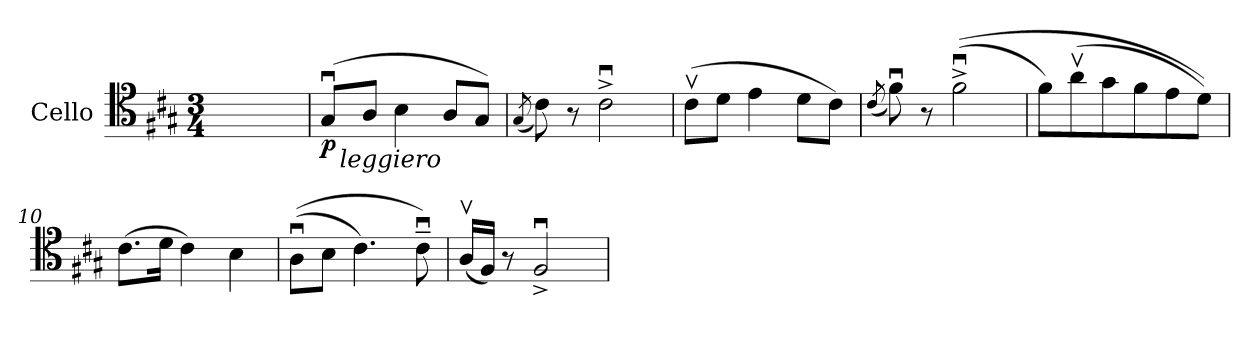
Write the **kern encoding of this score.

**kern	**dynam
*part1	*part1
*staff1	*staff1
*I"Cello	*
*clefC4	*
*k[f#c#g#]	*
*M3/4	*
=1	=1
2.ryy	.
=5	=5
*MM240	*
!	!LO:DY:b
*^	*
(>8G#u/L	20ryy	p
!	!LO:TX:b:i:t=leggiero	!
.	5%2..ryy	.
8A/J	.	.
4B\	.	.
8A/L	.	.
8G#/J)	.	.
*v	*v	*
=6	=6
(>8qG#/	.
8c#\)	.
8r	.
2c#^u\	.
=7	=7
(>8c#v\L	.
8d\J	.
4e\	.
8d\L	.
8c#\J)	.
=8	=8
(>8qc#/	.
8f#u\)	.
8r	.
(>(>2f#^u\	.
=9	=9
8f#\L)	.
(>8av\	.
8g#\	.
8f#\	.
8e\	.
8d\J))	.
!!LO:LB:g=z
=10	=10
(>8.c#\L	.
16d\Jk	.
4c#\)	.
4B\	.
=11	=11
(>(>8Au\L	.
8B\J	.
4.c#\)	.
8c#~u\)	.
=12	=12
(<16Av/LL	.
16F#/JJ)	.
8r	.
2F#^u/	.
=	=
*-	*-
